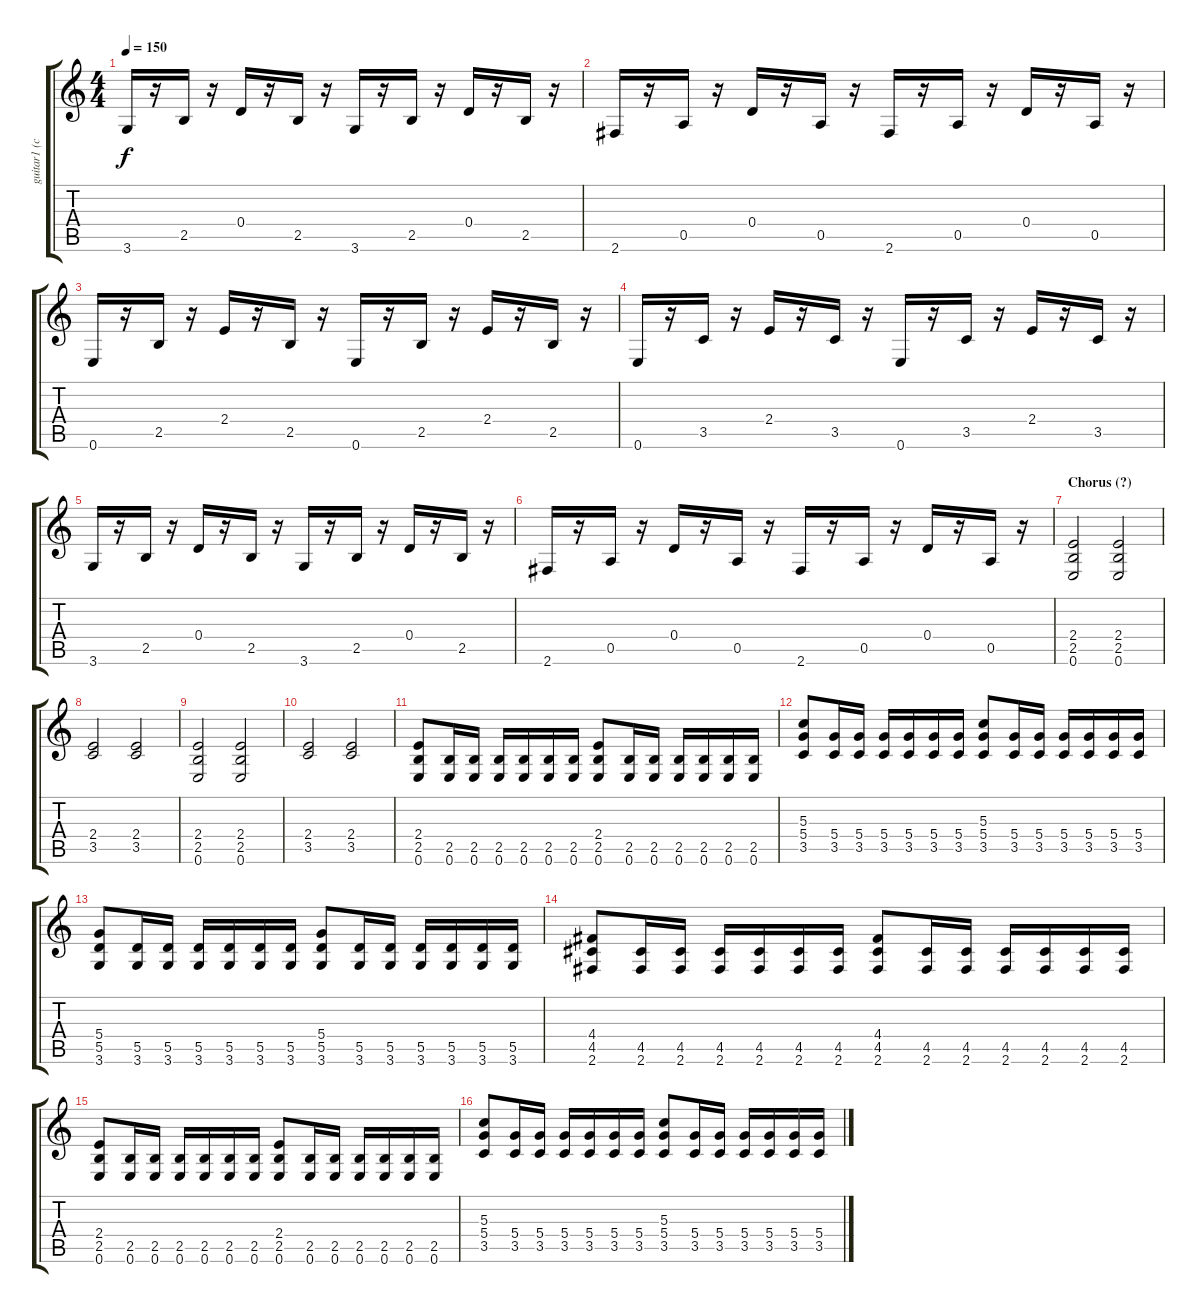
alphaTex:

\track ("guitar1 (clean)" "guitar1 (c") {instrument acousticguitarsteel}
\staff {score tabs}
\tuning (E4 B3 G3 D3 A2 E2) {hide}
\ts (4 4)
\tempo 150
\clef g2
\ks c
3.6.16{dy f} r.16 2.5.16 r.16 0.4.16 r.16 2.5.16 r.16 3.6.16 r.16 2.5.16 r.16 0.4.16 r.16 2.5.16 r.16 |
2.6.16 r.16 0.5.16 r.16 0.4.16 r.16 0.5.16 r.16 2.6.16 r.16 0.5.16 r.16 0.4.16 r.16 0.5.16 r.16 |
0.6.16{volume 9 instrument electricguitarclean} r.16 2.5.16 r.16 2.4.16 r.16 2.5.16 r.16 0.6.16 r.16 2.5.16 r.16 2.4.16 r.16 2.5.16 r.16 |
0.6.16 r.16 3.5.16 r.16 2.4.16 r.16 3.5.16 r.16 0.6.16 r.16 3.5.16 r.16 2.4.16 r.16 3.5.16 r.16 |
3.6.16 r.16 2.5.16 r.16 0.4.16 r.16 2.5.16 r.16 3.6.16 r.16 2.5.16 r.16 0.4.16 r.16 2.5.16 r.16 |
2.6.16 r.16 0.5.16 r.16 0.4.16 r.16 0.5.16 r.16 2.6.16 r.16 0.5.16 r.16 0.4.16 r.16 0.5.16 r.16 |
\section ("" "Chorus (?)")
(2.4 2.5 0.6).2{volume 13 instrument acousticguitarsteel} (2.4 2.5 0.6).2 |
(2.4 3.5).2 (2.4 3.5).2 |
(2.4 2.5 0.6).2{volume 13 instrument acousticguitarsteel} (2.4 2.5 0.6).2 |
(2.4 3.5).2 (2.4 3.5).2 |
(2.4 2.5 0.6).8 (2.5 0.6).16 (2.5 0.6).16 (2.5 0.6).16 (2.5 0.6).16 (2.5 0.6).16 (2.5 0.6).16 (2.4 2.5 0.6).8 (2.5 0.6).16 (2.5 0.6).16 (2.5 0.6).16 (2.5 0.6).16 (2.5 0.6).16 (2.5 0.6).16 |
(5.3 5.4 3.5).8 (5.4 3.5).16 (5.4 3.5).16 (5.4 3.5).16 (5.4 3.5).16 (5.4 3.5).16 (5.4 3.5).16 (5.3 5.4 3.5).8 (5.4 3.5).16 (5.4 3.5).16 (5.4 3.5).16 (5.4 3.5).16 (5.4 3.5).16 (5.4 3.5).16 |
(5.4 5.5 3.6).8 (5.5 3.6).16 (5.5 3.6).16 (5.5 3.6).16 (5.5 3.6).16 (5.5 3.6).16 (5.5 3.6).16 (5.4 5.5 3.6).8 (5.5 3.6).16 (5.5 3.6).16 (5.5 3.6).16 (5.5 3.6).16 (5.5 3.6).16 (5.5 3.6).16 |
(4.4 4.5 2.6).8 (4.5 2.6).16 (4.5 2.6).16 (4.5 2.6).16 (4.5 2.6).16 (4.5 2.6).16 (4.5 2.6).16 (4.4 4.5 2.6).8 (4.5 2.6).16 (4.5 2.6).16 (4.5 2.6).16 (4.5 2.6).16 (4.5 2.6).16 (4.5 2.6).16 |
(2.4 2.5 0.6).8 (2.5 0.6).16 (2.5 0.6).16 (2.5 0.6).16 (2.5 0.6).16 (2.5 0.6).16 (2.5 0.6).16 (2.4 2.5 0.6).8 (2.5 0.6).16 (2.5 0.6).16 (2.5 0.6).16 (2.5 0.6).16 (2.5 0.6).16 (2.5 0.6).16 |
(5.3 5.4 3.5).8 (5.4 3.5).16 (5.4 3.5).16 (5.4 3.5).16 (5.4 3.5).16 (5.4 3.5).16 (5.4 3.5).16 (5.3 5.4 3.5).8 (5.4 3.5).16 (5.4 3.5).16 (5.4 3.5).16 (5.4 3.5).16 (5.4 3.5).16 (5.4 3.5).16
